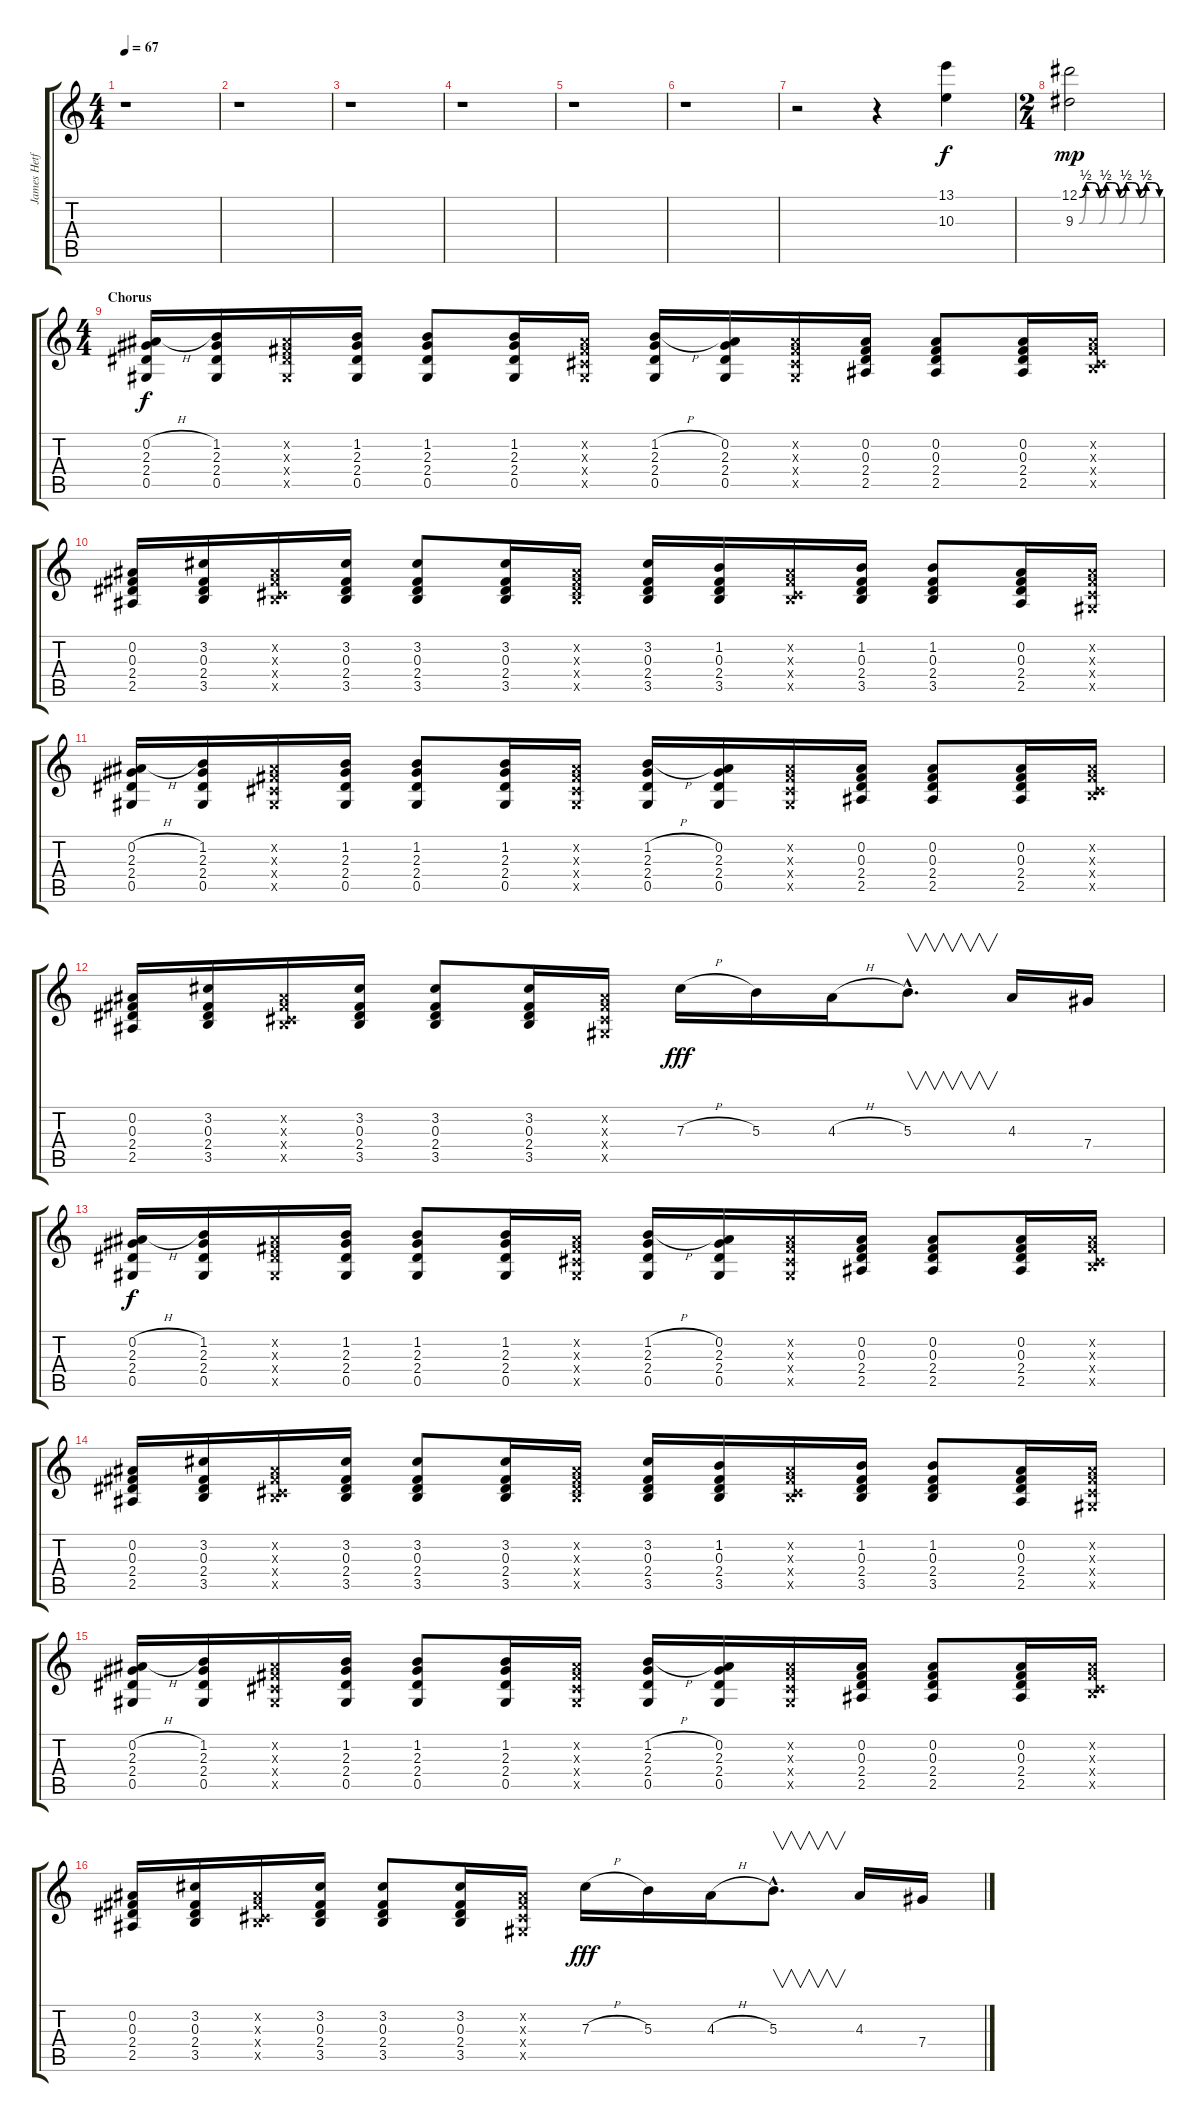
\track ("James Hetfield (Distortion Guitar)" "James Hetf") {instrument distortionguitar}
\staff {score tabs}
\tuning (Eb4 Bb3 Gb3 Db3 Ab2 Eb2) {hide}
\ts (4 4)
\tempo 67
\clef g2
\ks c
r.1{dy f} |
r.1 |
r.1 |
r.1 |
r.1 |
r.1 |
r.2 r.4 (13.1 10.3).4 |
\ts (2 4)
(12.1{be (custom 0 0 5 2 10 2 15 0 20 2 25 2 30 0 35 2 40 2 45 0 50 2 55 2 60 0)} 9.3{be (custom 0 0 5 2 10 2 15 0 20 2 25 2 30 0 35 2 40 2 45 0 50 2 55 2 60 0)}).2{dy mp} |
\ts (4 4)
\section ("" "Chorus")
(0.2{h} 2.3 2.4 0.5).16{dy f} (1.2 2.3 2.4 0.5).16 (0.2{x} 0.3{x} 2.4{x} 0.5{x}).16 (1.2 2.3 2.4 0.5).16 (1.2 2.3 2.4 0.5).8 (1.2 2.3 2.4 0.5).16 (0.2{x} 0.3{x} 0.4{x} 0.5{x}).16 (1.2{h} 2.3 2.4 0.5).16 (0.2 2.3 2.4 0.5).16 (0.2{x} 0.3{x} 0.4{x} 0.5{x}).16 (0.2 0.3 2.4 2.5).16 (0.2 0.3 2.4 2.5).8 (0.2 0.3 2.4 2.5).16 (0.2{x} 0.3{x} 0.4{x} 3.5{x}).16 |
(0.2 0.3 2.4 2.5).16 (3.2 0.3 2.4 3.5).16 (0.2{x} 0.3{x} 0.4{x} 3.5{x}).16 (3.2 0.3 2.4 3.5).16 (3.2 0.3 2.4 3.5).8 (3.2 0.3 2.4 3.5).16 (0.2{x} 0.3{x} 2.4{x} 3.5{x}).16 (3.2 0.3 2.4 3.5).16 (1.2 0.3 2.4 3.5).16 (0.2{x} 0.3{x} 0.4{x} 3.5{x}).16 (1.2 0.3 2.4 3.5).16 (1.2 0.3 2.4 3.5).8 (0.2 0.3 2.4 2.5).16 (0.2{x} 0.3{x} 0.4{x} 0.5{x}).16 |
(0.2{h} 2.3 2.4 0.5).16 (1.2 2.3 2.4 0.5).16 (0.2{x} 0.3{x} 0.4{x} 0.5{x}).16 (1.2 2.3 2.4 0.5).16 (1.2 2.3 2.4 0.5).8 (1.2 2.3 2.4 0.5).16 (0.2{x} 0.3{x} 0.4{x} 0.5{x}).16 (1.2{h} 2.3 2.4 0.5).16 (0.2 2.3 2.4 0.5).16 (0.2{x} 0.3{x} 0.4{x} 0.5{x}).16 (0.2 0.3 2.4 2.5).16 (0.2 0.3 2.4 2.5).8 (0.2 0.3 2.4 2.5).16 (0.2{x} 0.3{x} 0.4{x} 3.5{x}).16 |
(0.2 0.3 2.4 2.5).16 (3.2 0.3 2.4 3.5).16 (0.2{x} 0.3{x} 0.4{x} 3.5{x}).16 (3.2 0.3 2.4 3.5).16 (3.2 0.3 2.4 3.5).8 (3.2 0.3 2.4 3.5).16 (0.2{x} 0.3{x} 0.4{x} 0.5{x}).16 7.3{h}.16{dy fff} 5.3.16 4.3{h}.16 5.3{hac}.8{v d} 4.3.16 7.4.16 |
(0.2{h} 2.3 2.4 0.5).16{dy f} (1.2 2.3 2.4 0.5).16 (0.2{x} 0.3{x} 2.4{x} 0.5{x}).16 (1.2 2.3 2.4 0.5).16 (1.2 2.3 2.4 0.5).8 (1.2 2.3 2.4 0.5).16 (0.2{x} 0.3{x} 0.4{x} 0.5{x}).16 (1.2{h} 2.3 2.4 0.5).16 (0.2 2.3 2.4 0.5).16 (0.2{x} 0.3{x} 0.4{x} 0.5{x}).16 (0.2 0.3 2.4 2.5).16 (0.2 0.3 2.4 2.5).8 (0.2 0.3 2.4 2.5).16 (0.2{x} 0.3{x} 0.4{x} 3.5{x}).16 |
(0.2 0.3 2.4 2.5).16 (3.2 0.3 2.4 3.5).16 (0.2{x} 0.3{x} 0.4{x} 3.5{x}).16 (3.2 0.3 2.4 3.5).16 (3.2 0.3 2.4 3.5).8 (3.2 0.3 2.4 3.5).16 (0.2{x} 0.3{x} 2.4{x} 3.5{x}).16 (3.2 0.3 2.4 3.5).16 (1.2 0.3 2.4 3.5).16 (0.2{x} 0.3{x} 0.4{x} 3.5{x}).16 (1.2 0.3 2.4 3.5).16 (1.2 0.3 2.4 3.5).8 (0.2 0.3 2.4 2.5).16 (0.2{x} 0.3{x} 0.4{x} 0.5{x}).16 |
(0.2{h} 2.3 2.4 0.5).16 (1.2 2.3 2.4 0.5).16 (0.2{x} 0.3{x} 0.4{x} 0.5{x}).16 (1.2 2.3 2.4 0.5).16 (1.2 2.3 2.4 0.5).8 (1.2 2.3 2.4 0.5).16 (0.2{x} 0.3{x} 0.4{x} 0.5{x}).16 (1.2{h} 2.3 2.4 0.5).16 (0.2 2.3 2.4 0.5).16 (0.2{x} 0.3{x} 0.4{x} 0.5{x}).16 (0.2 0.3 2.4 2.5).16 (0.2 0.3 2.4 2.5).8 (0.2 0.3 2.4 2.5).16 (0.2{x} 0.3{x} 0.4{x} 3.5{x}).16 |
(0.2 0.3 2.4 2.5).16 (3.2 0.3 2.4 3.5).16 (0.2{x} 0.3{x} 0.4{x} 3.5{x}).16 (3.2 0.3 2.4 3.5).16 (3.2 0.3 2.4 3.5).8 (3.2 0.3 2.4 3.5).16 (0.2{x} 0.3{x} 0.4{x} 0.5{x}).16 7.3{h}.16{dy fff} 5.3.16 4.3{h}.16 5.3{hac}.8{v d} 4.3.16 7.4.16
